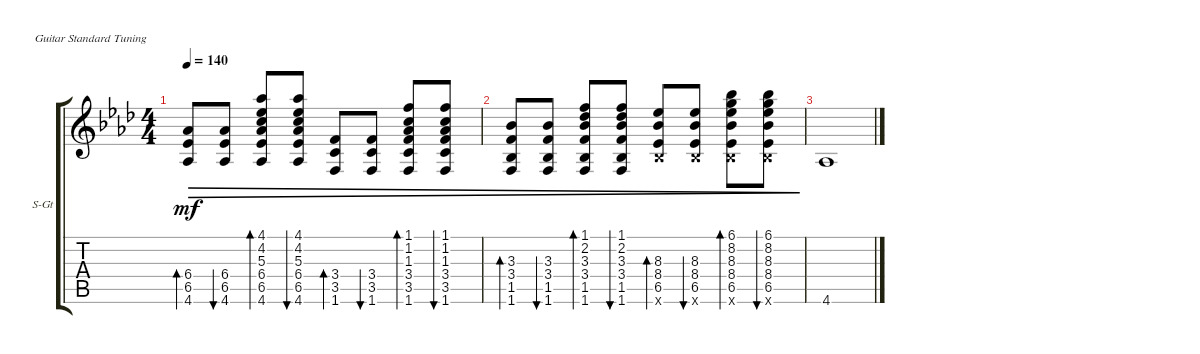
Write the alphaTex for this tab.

\defaultSystemsLayout 4
\bracketExtendMode groupsimilarinstruments
\firstSystemTrackNameOrientation horizontal
\otherSystemsTrackNameOrientation horizontal
\track ("Steel Guitar" "S-Gt") {instrument acousticguitarsteel}
\staff {score tabs}
\tuning (E4 B3 G3 D3 A2 E2)
\ts (4 4)
\tempo 140
\clef g2
\ks ab
(4.6 6.5 6.4).8{bd 30 dec dy mf} (4.6 6.5 6.4).8{bu 30 dec} (4.6 6.5 6.4 5.3 4.2 4.1).8{bd 30 dec} (4.6 6.5 6.4 5.3 4.2 4.1).8{bu 30 dec} (1.6 3.5 3.4).8{bd 30 dec} (1.6 3.5 3.4).8{bu 30 dec} (1.6 3.5 3.4 1.3 1.2 1.1).8{bd 30 dec} (1.6 3.5 3.4 1.3 1.2 1.1).8{bu 30 dec} |
(1.6 1.5 3.4 3.3).8{bd 30 dec} (1.6 1.5 3.4 3.3).8{bu 30 dec} (1.6 1.5 3.4 3.3 2.2 1.1).8{bd 30 dec} (1.6 1.5 3.4 3.3 2.2 1.1).8{bu 30 dec} (6.5 8.4 8.3 6.6{x}).8{bd 30 dec} (6.5 8.4 8.3 6.6{x}).8{bu 30 dec} (6.5 8.4 8.3 8.2 6.1 6.6{x}).8{bd 30 dec} (6.5 8.4 8.3 8.2 6.1 6.6{x}).8{bu 30 dec} |
4.6.1
